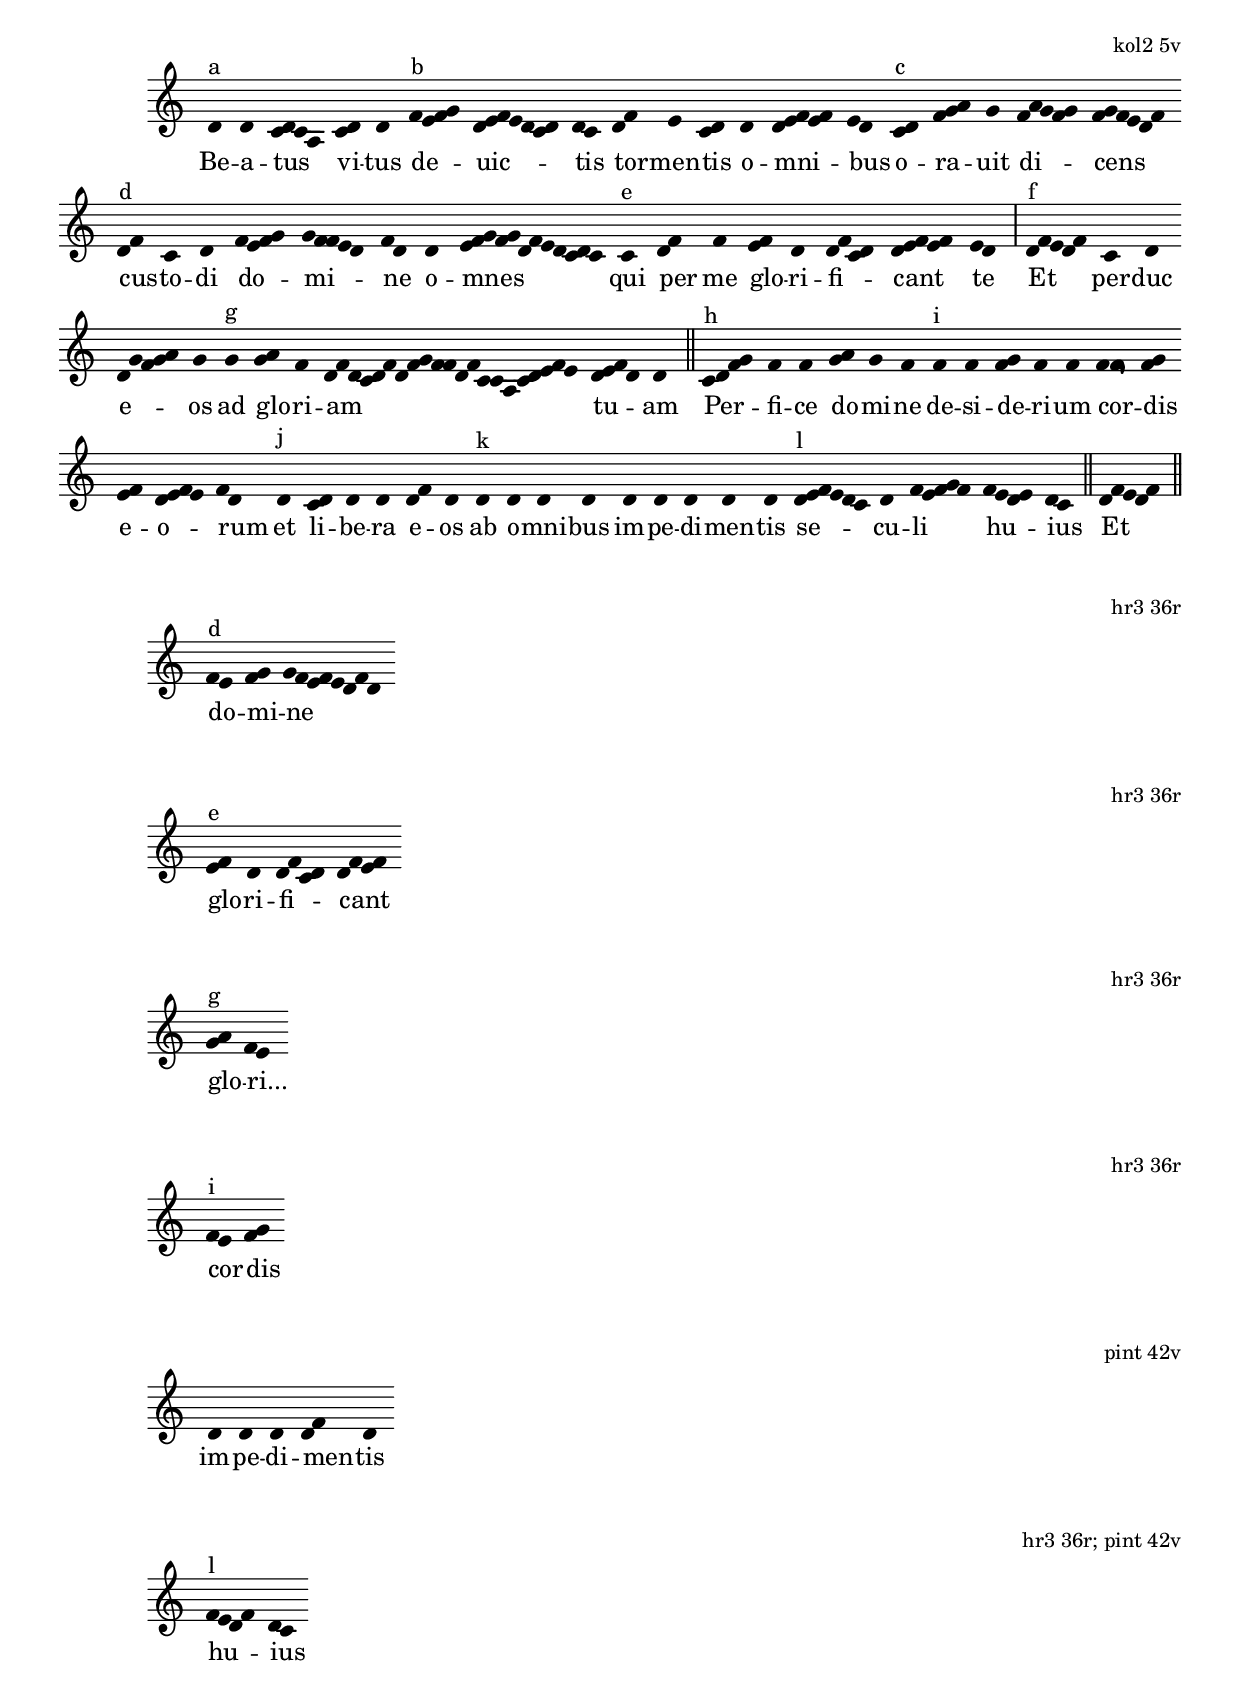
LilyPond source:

\version "2.19.32"

\include "../lib/synopsis.ily"

\score {
  \transpose c c' {
    \plainchant
    d^"a" d \melisma { c d c a, } \bar "" \melisma { c d } d \bar ""
    \melisma { f^"b" e f g } \melisma { d e f e d c d } \melisma { d c } \bar "" \melisma { d f } e \melisma { c d } \bar "" d \melisma { d e f e f } \melisma { e d } \bar ""
    \melisma { c^"c" d } \melisma { f g a } g \bar "" \melisma { f a g f g } \melisma { f g f e d f } \bar ""
    \melisma { d^"d" f } c d \bar "" \melisma { f e f g } \melisma { g f f e d } \melisma { f d } \bar "" d \melisma { e f g f g d f e d c d c } \bar ""
    c^"e" \bar "" \melisma { d f } \bar "" f \bar "" \melisma { e f } d \melisma { d f c d } \melisma { d e f e f } \bar "" \melisma { e d } \bar "|"

    \melisma { d^"f" f e d f } \bar "" c d \bar "" \melisma { d g f g a } g \bar ""
    g^"g" \bar "" \melisma { g a } f \melisma { d f d c d f d f g f f d f c c a, c d e f e } \bar "" \melisma { d e f d } d \bar "||"

    \melisma { c^"h" d f g } f f \bar "" \melisma { g a } g f \bar ""
    f^"i" f \melisma { f g } f f \bar "" \melisma { f \strophicus f } \melisma { f g } \bar "" \melisma { e f } \melisma { d e f e } \melisma { f d } \bar ""
    d^"j" \bar "" \melisma { c d } d d \bar "" \melisma { d f } d \bar ""
    d^"k" \bar "" d d d \bar "" d d d d d \bar ""
    \melisma { d^"l" e f e d c } d \melisma { f e f g f } \bar "" \melisma { f e d e } \melisma { d c } \bar "||"

    \melisma { d f e d f } \bar "||"
  }
  \addlyrics {
    Be -- a -- tus vi -- tus
    de -- uic -- tis tor -- men -- tis o -- mni -- bus
    o -- ra -- uit di -- cens
    cus -- to -- di do -- mi -- ne o -- mnes
    qui per me glo -- ri -- fi -- cant te

    Et per -- duc e -- os
    ad glo -- ri -- am tu -- am

    Per -- fi -- ce do -- mi -- ne
    de -- si -- de -- ri -- um cor -- dis e -- o -- rum
    et li -- be -- ra e -- os
    ab o -- mni -- bus im -- pe -- di -- men -- tis
    se -- cu -- li hu -- ius

    Et
  }
  \header {
    fontes = "kol2 5v"
  }
}

\score {
  \transpose c c' {
    \plainchant
    \melisma { f^"d" e } \melisma { f g } \melisma { g f e f e d f d }
  }
  \addlyrics {
    do -- mi -- ne
  }
  \header {
    fontes = "hr3 36r"
  }
}

\score {
  \transpose c c' {
    \plainchant
    \melisma { e^"e" f } d \melisma { d f c d } \melisma { d f e f }
  }
  \addlyrics {
    glo -- ri -- fi -- cant
  }
  \header {
    fontes = "hr3 36r"
  }
}

\score {
  \transpose c c' {
    \plainchant
    \melisma { g^"g" a } \melisma { f e }
  }
  \addlyrics {
    glo -- ri...
  }
  \header {
    fontes = "hr3 36r"
  }
}

\score {
  \transpose c c' {
    \plainchant
    \melisma { f^"i" e } \melisma { f g }
  }
  \addlyrics {
    cor -- dis
  }
  \header {
    fontes = "hr3 36r"
  }
}

\score {
  \transpose c c' {
    \plainchant
    d d d \melisma { d f } d
  }
  \addlyrics {
    im -- pe -- di -- men -- tis
  }
  \header {
    fontes = "pint 42v"
  }
}

\score {
  \transpose c c' {
    \plainchant
    \melisma { f^"l" e d f } \melisma { d c }
  }
  \addlyrics {
    hu -- ius
  }
  \header {
    fontes = "hr3 36r; pint 42v"
  }
}
